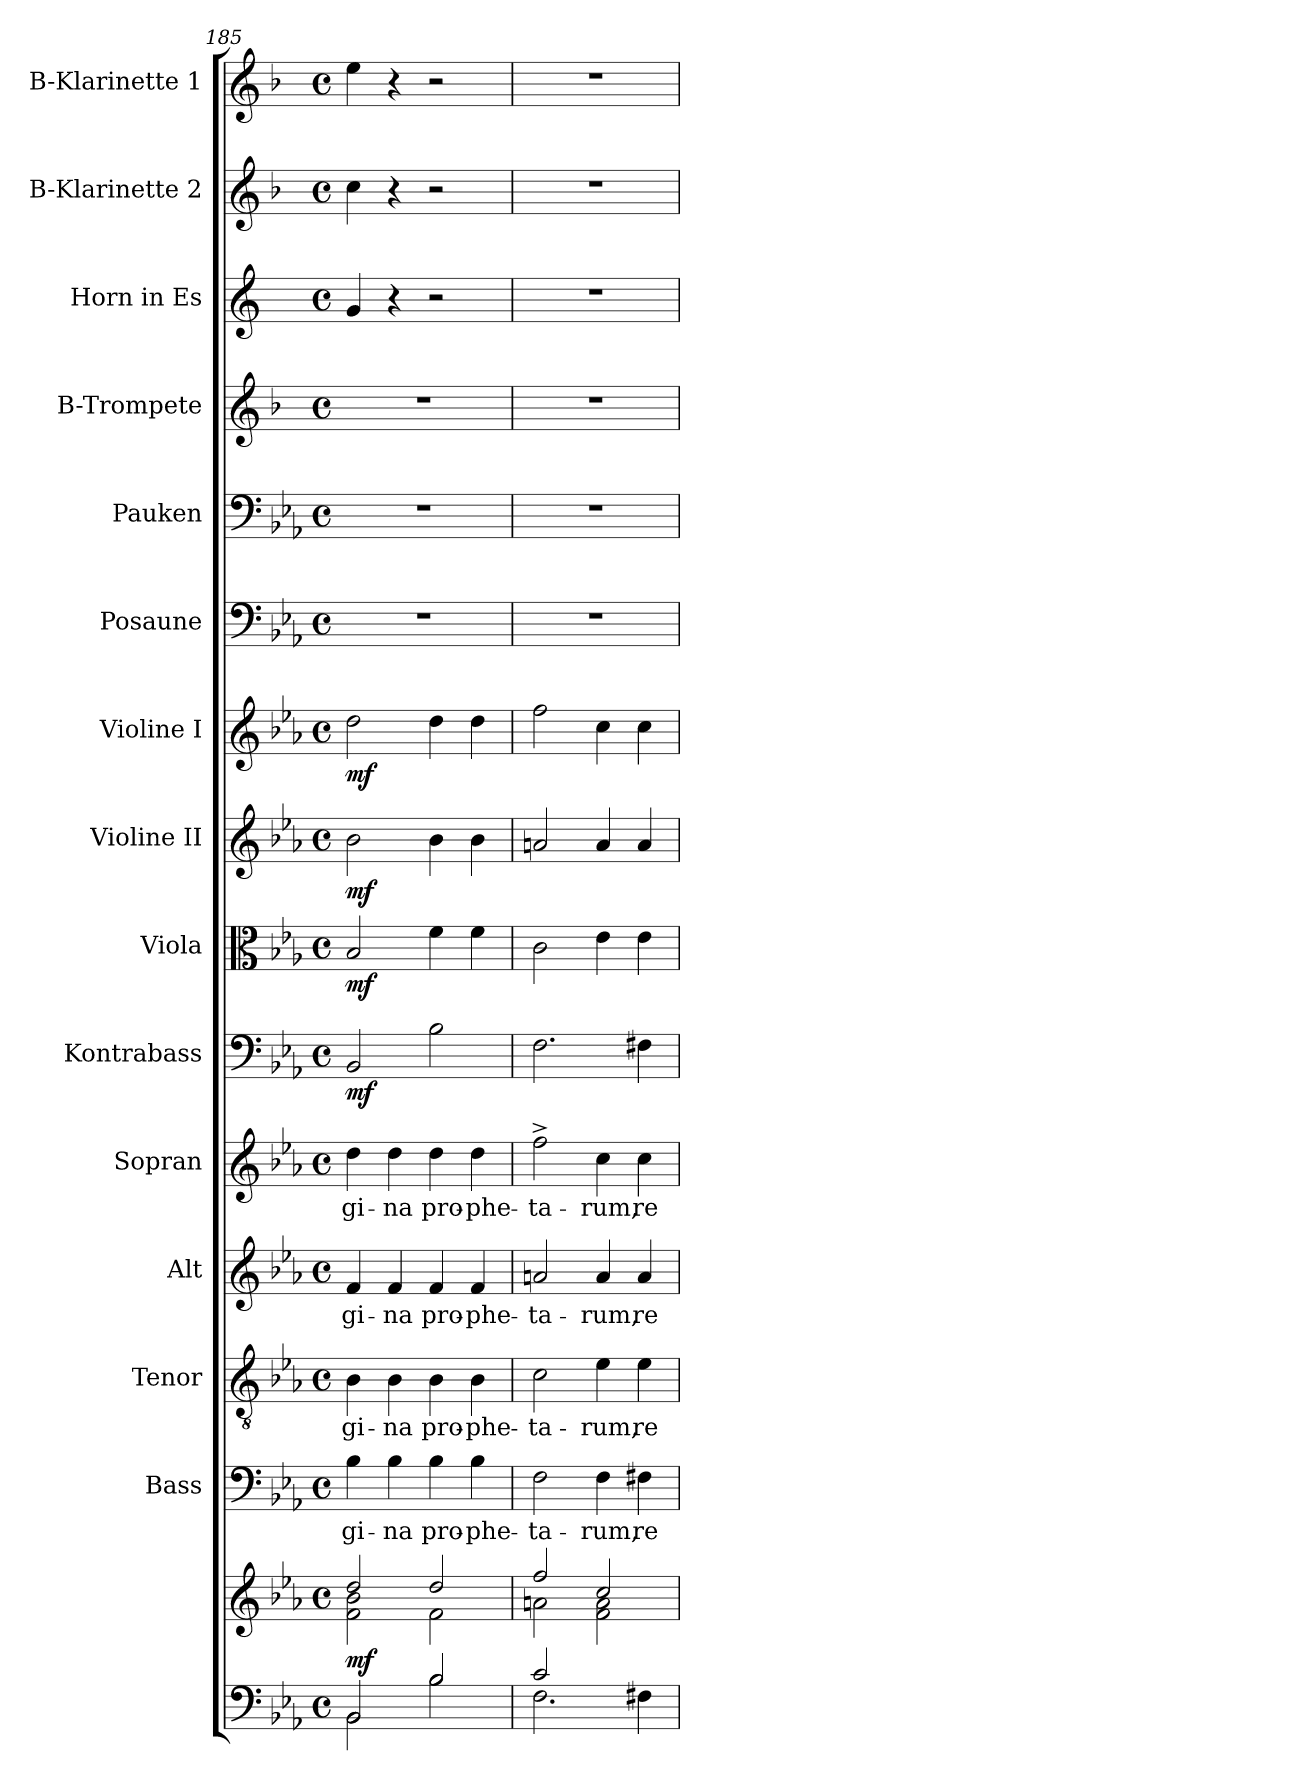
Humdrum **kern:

**kern	**kern	**dynam	**kern	**text	**kern	**text	**kern	**text	**kern	**text	**kern	**dynam	**kern	**dynam	**kern	**dynam	**kern	**dynam	**kern	**kern	**kern	**kern	**kern	**kern
*part15	*part15	*part15	*part14	*part14	*part13	*part13	*part12	*part12	*part11	*part11	*part10	*part10	*part9	*part9	*part8	*part8	*part7	*part7	*part6	*part5	*part4	*part3	*part2	*part1
*staff16	*staff15	*staff15/16	*staff14	*staff14	*staff13	*staff13	*staff12	*staff12	*staff11	*staff11	*staff10	*staff10	*staff9	*staff9	*staff8	*staff8	*staff7	*staff7	*staff6	*staff5	*staff4	*staff3	*staff2	*staff1
*	*	*	*I"Bass	*	*I"Tenor	*	*I"Alt	*	*I"Sopran	*	*I"Kontrabass	*	*I"Viola	*	*I"Violine II	*	*I"Violine I	*	*I"Posaune	*I"Pauken	*I"B-Trompete	*I"Horn in Es	*I"B-Klarinette 2	*I"B-Klarinette 1
*	*	*	*I'B.	*	*I'T.	*	*I'A.	*	*I'S.	*	*I'Kb.	*	*I'Vla.	*	*I'Vl. II	*	*I'Vl. I	*	*I'Pos.	*I'Pk.	*I'B Trp.	*	*I'B Kl. 2	*I'B Kl. 1
*clefF4	*clefG2	*	*clefF4	*	*clefGv2	*	*clefG2	*	*clefG2	*	*clefF4	*	*clefC3	*	*clefG2	*	*clefG2	*	*clefF4	*clefF4	*clefG2	*clefG2	*clefG2	*clefG2
*	*	*	*	*	*	*	*	*	*	*	*ITrd7c12	*	*	*	*	*	*	*	*	*	*ITrd1c2	*ITrd5c9	*ITrd1c2	*ITrd1c2
*k[b-e-a-]	*k[b-e-a-]	*	*k[b-e-a-]	*	*k[b-e-a-]	*	*k[b-e-a-]	*	*k[b-e-a-]	*	*k[b-e-a-]	*	*k[b-e-a-]	*	*k[b-e-a-]	*	*k[b-e-a-]	*	*k[b-e-a-]	*k[b-e-a-]	*k[b-e-a-]	*k[b-e-a-]	*k[b-e-a-]	*k[b-e-a-]
*E-:	*E-:	*	*E-:	*	*E-:	*	*E-:	*	*E-:	*	*E-:	*	*E-:	*	*E-:	*	*E-:	*	*E-:	*E-:	*E-:	*E-:	*E-:	*E-:
*M4/4	*M4/4	*	*M4/4	*	*M4/4	*	*M4/4	*	*M4/4	*	*M4/4	*	*M4/4	*	*M4/4	*	*M4/4	*	*M4/4	*M4/4	*M4/4	*M4/4	*M4/4	*M4/4
*met(c)	*met(c)	*	*met(c)	*	*met(c)	*	*met(c)	*	*met(c)	*	*met(c)	*	*met(c)	*	*met(c)	*	*met(c)	*	*met(c)	*met(c)	*met(c)	*met(c)	*met(c)	*met(c)
=185	=185	=185	=185	=185	=185	=185	=185	=185	=185	=185	=185	=185	=185	=185	=185	=185	=185	=185	=185	=185	=185	=185	=185	=185
*^	*^	*	*	*	*	*	*	*	*	*	*	*	*	*	*	*	*	*	*	*	*	*	*	*
!	!	!	!	!LO:DY:b	!	!LO:LY:b	!	!LO:LY:b	!	!LO:LY:b	!	!LO:LY:b	!	!LO:DY:b	!	!LO:DY:b	!	!LO:DY:b	!	!LO:DY:b	!	!	!	!	!	!
2BB-/	2BB-\	2dd/	2f\ 2b-\	mf	4B-\	-gi-	4B-\	-gi-	4f/	-gi-	4dd\	-gi-	2BBB-/	mf	2B-/	mf	2b-\	mf	2dd\	mf	1r	1r	1r	4B-/	4b-\	4dd\
!	!	!	!	!	!	!LO:LY:b	!	!LO:LY:b	!	!LO:LY:b	!	!LO:LY:b	!	!	!	!	!	!	!	!	!	!	!	!	!	!
.	.	.	.	.	4B-\	-na	4B-\	-na	4f/	-na	4dd\	-na	.	.	.	.	.	.	.	.	.	.	.	4r	4r	4r
!	!	!	!	!	!	!LO:LY:b	!	!LO:LY:b	!	!LO:LY:b	!	!LO:LY:b	!	!	!	!	!	!	!	!	!	!	!	!	!	!
2B-/	2B-\	2dd/	2f\	.	4B-\	pro-	4B-\	pro-	4f/	pro-	4dd\	pro-	2BB-\	.	4f\	.	4b-\	.	4dd\	.	.	.	.	2r	2r	2r
!	!	!	!	!	!	!LO:LY:b	!	!LO:LY:b	!	!LO:LY:b	!	!LO:LY:b	!	!	!	!	!	!	!	!	!	!	!	!	!	!
.	.	.	.	.	4B-\	-phe-	4B-\	-phe-	4f/	-phe-	4dd\	-phe-	.	.	4f\	.	4b-\	.	4dd\	.	.	.	.	.	.	.
=186	=186	=186	=186	=186	=186	=186	=186	=186	=186	=186	=186	=186	=186	=186	=186	=186	=186	=186	=186	=186	=186	=186	=186	=186	=186	=186
!	!	!	!	!	!	!LO:LY:b	!	!LO:LY:b	!	!LO:LY:b	!	!LO:LY:b	!	!	!	!	!	!	!	!	!	!	!	!	!	!
2c/	2.F\	2ff/	2an\	.	2F\	-ta-	2c\	-ta-	2an/	-ta-	2ff^>\	-ta-	2.FF\	.	2c\	.	2an/	.	2ff\	.	1r	1r	1r	1r	1r	1r
!	!	!	!	!	!	!LO:LY:b	!	!LO:LY:b	!	!LO:LY:b	!	!LO:LY:b	!	!	!	!	!	!	!	!	!	!	!	!	!	!
2ryy	.	2cc/	2f\ 2a\	.	4F\	-rum,	4e-\	-rum,	4a/	-rum,	4cc\	-rum,	.	.	4e-\	.	4a/	.	4cc\	.	.	.	.	.	.	.
!	!	!	!	!	!	!LO:LY:b	!	!LO:LY:b	!	!LO:LY:b	!	!LO:LY:b	!	!	!	!	!	!	!	!	!	!	!	!	!	!
.	4F#X\	.	.	.	4F#X\	re-	4e-\	re-	4a/	re-	4cc\	re-	4FF#X\	.	4e-\	.	4a/	.	4cc\	.	.	.	.	.	.	.
*v	*v	*	*	*	*	*	*	*	*	*	*	*	*	*	*	*	*	*	*	*	*	*	*	*	*	*
*	*v	*v	*	*	*	*	*	*	*	*	*	*	*	*	*	*	*	*	*	*	*	*	*	*	*
=	=	=	=	=	=	=	=	=	=	=	=	=	=	=	=	=	=	=	=	=	=	=	=	=
*-	*-	*-	*-	*-	*-	*-	*-	*-	*-	*-	*-	*-	*-	*-	*-	*-	*-	*-	*-	*-	*-	*-	*-	*-
